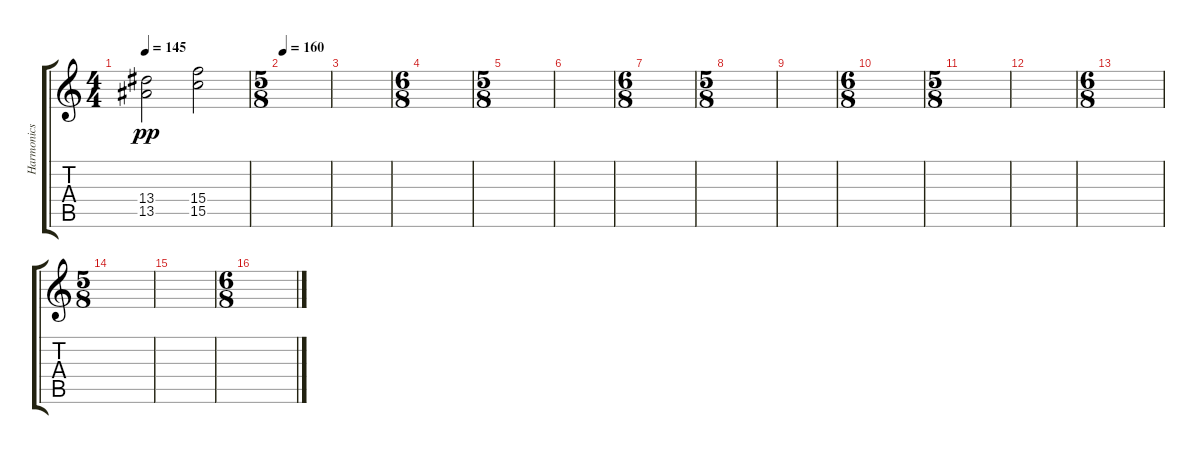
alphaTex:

\track ("Harmonics" "Harmonics") {instrument distortionguitar}
\staff {score tabs}
\tuning (E4 B3 G3 D3 A2 E2) {hide}
\ts (4 4)
\tempo 145
\clef g2
\ks c
(13.4 13.5).2{dy pp} (15.4 15.5).2 |
\ts (5 8)
\tempo 160
|
|
\ts (6 8)
|
\ts (5 8)
|
|
\ts (6 8)
|
\ts (5 8)
|
|
\ts (6 8)
|
\ts (5 8)
|
|
\ts (6 8)
|
\ts (5 8)
|
|
\ts (6 8)
